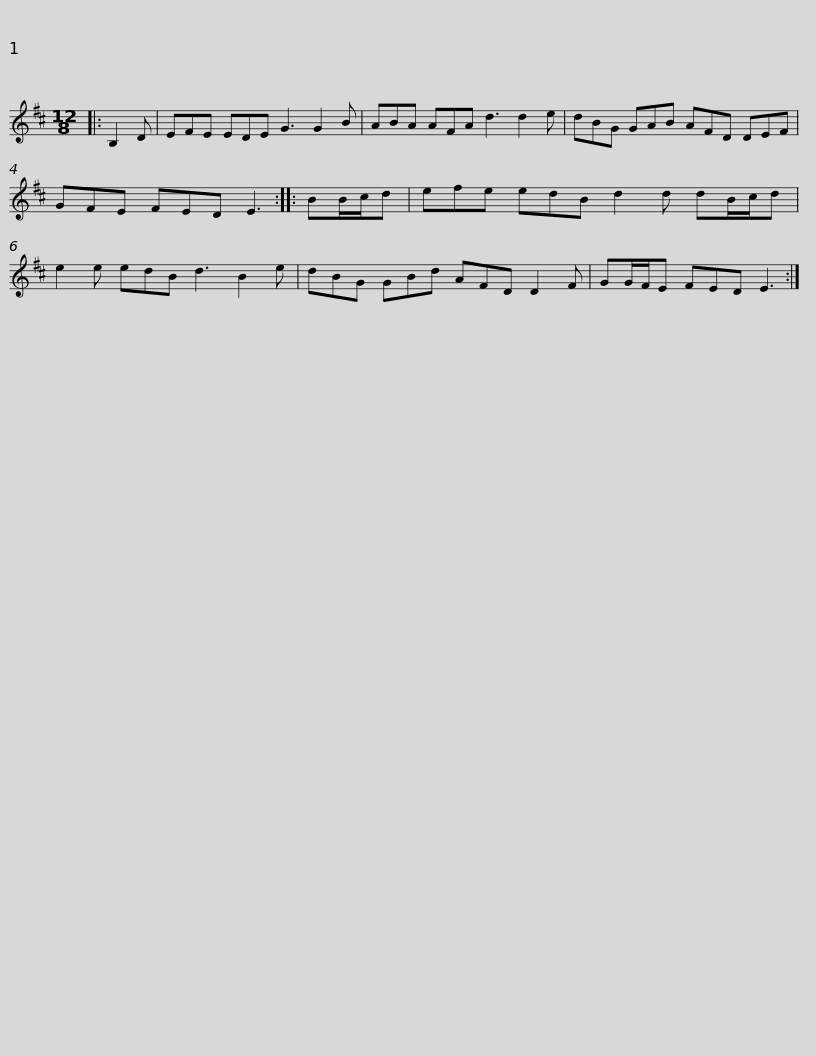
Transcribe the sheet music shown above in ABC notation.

X:1
L:1/8
M:12/8
I:linebreak $
K:D
V:1 treble
V:1
|: B,2 D | EFE EDE G3 G2 B | ABA AFA d3 d2 e | dBG GAB AFD DEF |$ GFE FED E3 :: %5
 BB/c/d | efe edB d2 d dB/c/d | e2 e edB d3 B2 e |$ dBG GBd AFD D2 F | GG/F/E FED E3 :| %10
